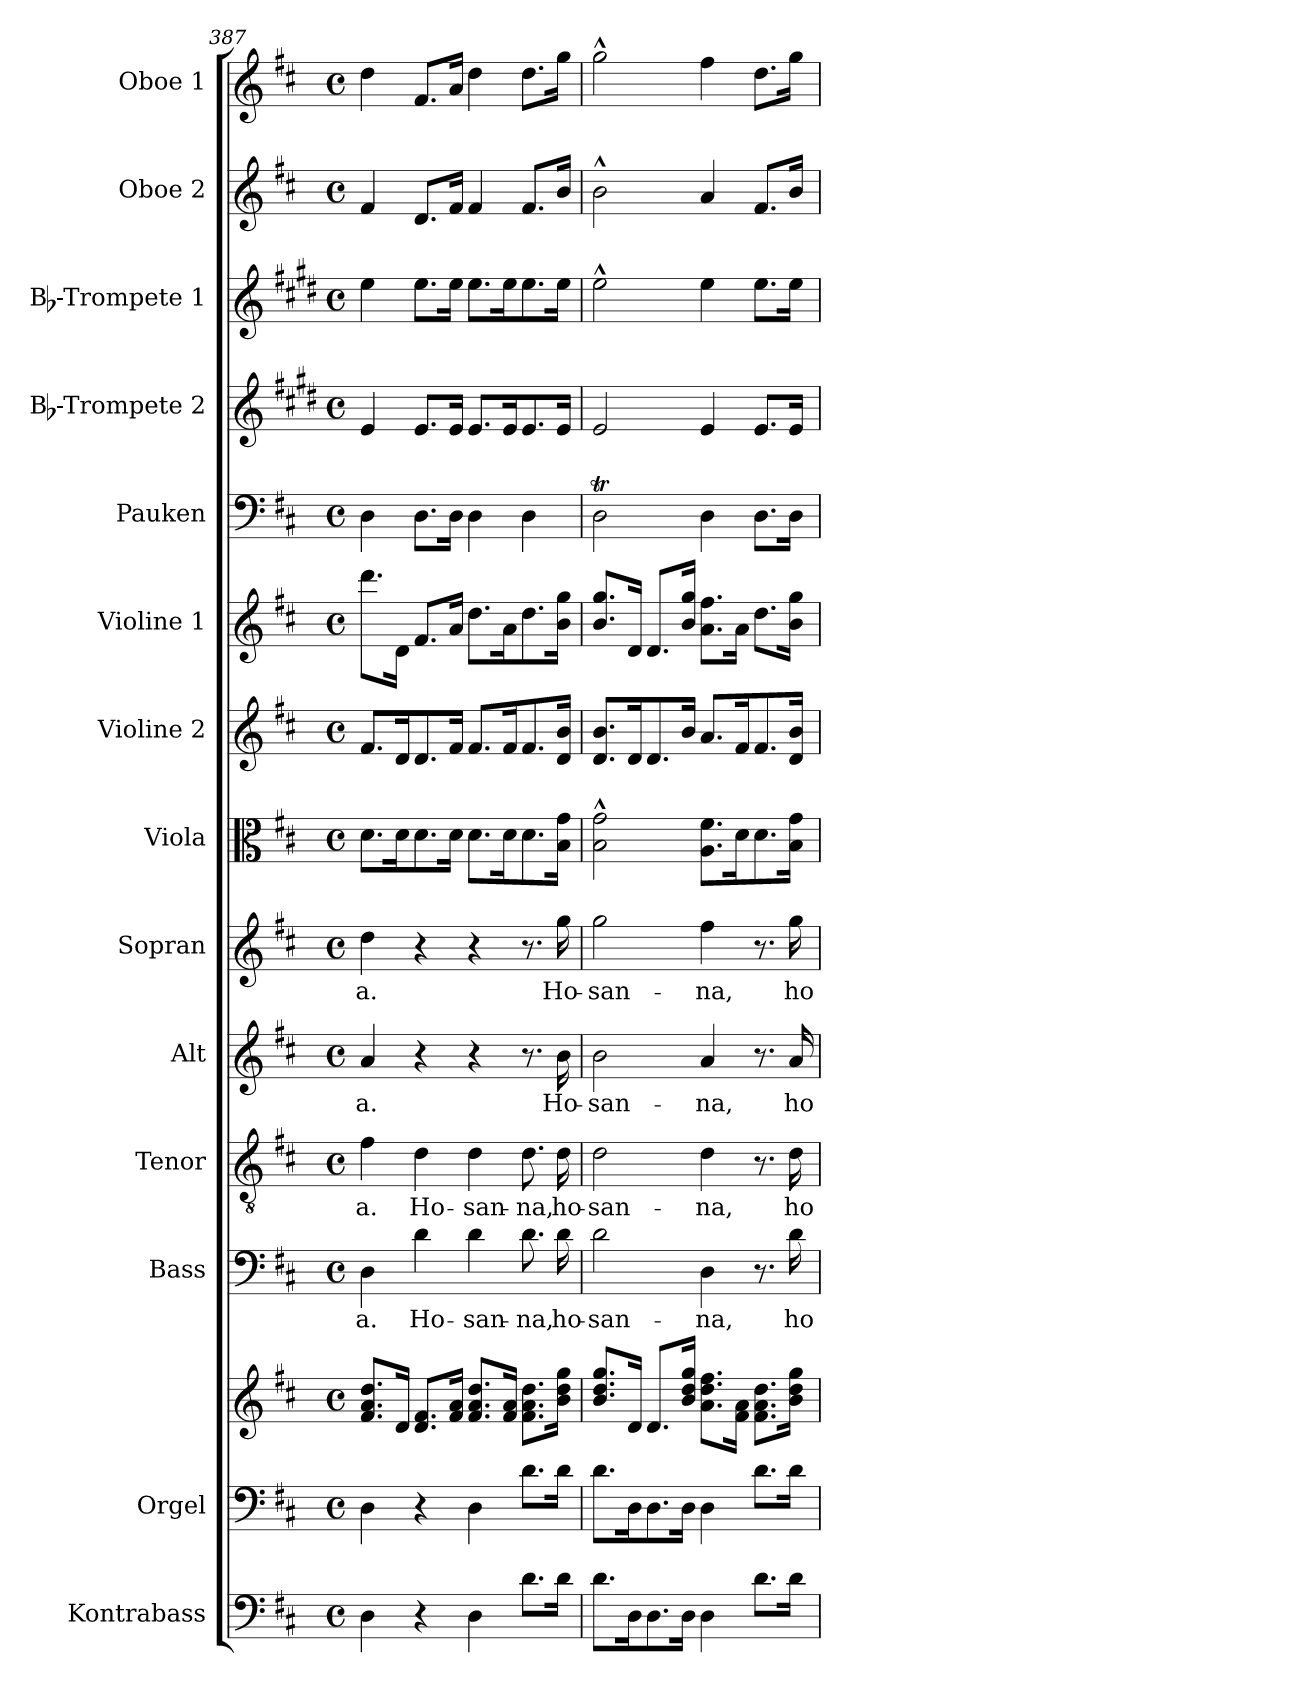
**kern	**kern	**kern	**kern	**text	**kern	**text	**kern	**text	**kern	**text	**kern	**kern	**kern	**kern	**kern	**kern	**kern	**kern
*part14	*part13	*part13	*part12	*part12	*part11	*part11	*part10	*part10	*part9	*part9	*part8	*part7	*part6	*part5	*part4	*part3	*part2	*part1
*staff15	*staff14	*staff13	*staff12	*staff12	*staff11	*staff11	*staff10	*staff10	*staff9	*staff9	*staff8	*staff7	*staff6	*staff5	*staff4	*staff3	*staff2	*staff1
*I"Kontrabass	*I"Orgel	*	*I"Bass	*	*I"Tenor	*	*I"Alt	*	*I"Sopran	*	*I"Viola	*I"Violine 2	*I"Violine 1	*I"Pauken	*I"Bb-Trompete 2	*I"Bb-Trompete 1	*I"Oboe 2	*I"Oboe 1
*I'Kb.	*I'Org.	*	*I'B.	*	*I'T.	*	*I'A.	*	*I'S.	*	*I'Vla.	*I'Vl. 2	*I'Vl. 1	*I'Pk.	*I'Bb Trp. 2	*I'Bb Trp. 1	*I'Ob. 2	*I'Ob. 1
*clefF4	*clefF4	*clefG2	*clefF4	*	*clefGv2	*	*clefG2	*	*clefG2	*	*clefC3	*clefG2	*clefG2	*clefF4	*clefG2	*clefG2	*clefG2	*clefG2
*ITrd7c12	*	*	*	*	*	*	*	*	*	*	*	*	*	*	*ITrd1c2	*ITrd1c2	*	*
*k[f#c#]	*k[f#c#]	*k[f#c#]	*k[f#c#]	*	*k[f#c#]	*	*k[f#c#]	*	*k[f#c#]	*	*k[f#c#]	*k[f#c#]	*k[f#c#]	*k[f#c#]	*k[f#c#]	*k[f#c#]	*k[f#c#]	*k[f#c#]
*D:	*D:	*D:	*D:	*	*D:	*	*D:	*	*D:	*	*D:	*D:	*D:	*D:	*D:	*D:	*D:	*D:
*M4/4	*M4/4	*M4/4	*M4/4	*	*M4/4	*	*M4/4	*	*M4/4	*	*M4/4	*M4/4	*M4/4	*M4/4	*M4/4	*M4/4	*M4/4	*M4/4
*met(c)	*met(c)	*met(c)	*met(c)	*	*met(c)	*	*met(c)	*	*met(c)	*	*met(c)	*met(c)	*met(c)	*met(c)	*met(c)	*met(c)	*met(c)	*met(c)
=387	=387	=387	=387	=387	=387	=387	=387	=387	=387	=387	=387	=387	=387	=387	=387	=387	=387	=387
!	!	!	!	!LO:LY:b	!	!LO:LY:b	!	!LO:LY:b	!	!LO:LY:b	!	!	!	!	!	!	!	!
4DD\	4D\	8.f#/ 8.a/ 8.dd/L	4D\	-a.	4f#\	-a.	4a/	-a.	4dd\	-a.	8.d\L	8.f#/L	8.ddd\L	4D\	4d/	4dd\	4f#/	4dd\
.	.	16d/Jk	.	.	.	.	.	.	.	.	16d\k	16d/k	16d\Jk	.	.	.	.	.
!	!	!	!	!LO:LY:b	!	!LO:LY:b	!	!	!	!	!	!	!	!	!	!	!	!
4r	4r	8.d/ 8.f#/L	4d\	Ho-	4d\	Ho-	4r	.	4r	.	8.d\	8.d/	8.f#/L	8.D\L	8.d/L	8.dd\L	8.d/L	8.f#/L
.	.	16f#/ 16a/Jk	.	.	.	.	.	.	.	.	16d\Jk	16f#/Jk	16a/Jk	16D\Jk	16d/Jk	16dd\Jk	16f#/Jk	16a/Jk
!	!	!	!	!LO:LY:b	!	!LO:LY:b	!	!	!	!	!	!	!	!	!	!	!	!
4DD\	4D\	8.f#/ 8.a/ 8.dd/L	4d\	-san-	4d\	-san-	4r	.	4r	.	8.d\L	8.f#/L	8.dd\L	4D\	8.d/L	8.dd\L	4f#/	4dd\
.	.	16f#/ 16a/Jk	.	.	.	.	.	.	.	.	16d\k	16f#/k	16a\k	.	16d/k	16dd\k	.	.
!	!	!	!	!LO:LY:b	!	!LO:LY:b	!	!	!	!	!	!	!	!	!	!	!	!
8.D\L	8.d\L	8.f#\ 8.a\ 8.dd\L	8.d\	-na,	8.d\	-na,	8.r	.	8.r	.	8.d\	8.f#/	8.dd\	4D\	8.d/	8.dd\	8.f#/L	8.dd\L
!	!	!	!	!LO:LY:b	!	!LO:LY:b	!	!LO:LY:b	!	!LO:LY:b	!	!	!	!	!	!	!	!
16D\Jk	16d\Jk	16b\ 16dd\ 16gg\Jk	16d\	ho-	16d\	ho-	16b\	Ho-	16gg\	Ho-	16B\ 16g\Jk	16d/ 16b/Jk	16b\ 16gg\Jk	.	16d/Jk	16dd\Jk	16b/Jk	16gg\Jk
=388	=388	=388	=388	=388	=388	=388	=388	=388	=388	=388	=388	=388	=388	=388	=388	=388	=388	=388
!	!	!	!	!LO:LY:b	!	!LO:LY:b	!	!LO:LY:b	!	!LO:LY:b	!	!	!	!	!	!	!	!
8.D\L	8.d\L	8.b/ 8.dd/ 8.gg/L	2d\	-san-	2d\	-san-	2b\	-san-	2gg\	-san-	2B\^^> 2g\^^>	8.d/ 8.b/L	8.b/ 8.gg/L	2DT\	2d/	2dd^^>\	2b^^>\	2gg^^>\
16DD\k	16D\k	16d/Jk	.	.	.	.	.	.	.	.	.	16d/k	16d/Jk	.	.	.	.	.
8.DD\	8.D\	8.d/L	.	.	.	.	.	.	.	.	.	8.d/	8.d/L	.	.	.	.	.
16DD\Jk	16D\Jk	16b/ 16dd/ 16gg/Jk	.	.	.	.	.	.	.	.	.	16b/Jk	16b/ 16gg/Jk	.	.	.	.	.
!	!	!	!	!LO:LY:b	!	!LO:LY:b	!	!LO:LY:b	!	!LO:LY:b	!	!	!	!	!	!	!	!
4DD\	4D\	8.a\ 8.dd\ 8.ff#\L	4D\	-na,	4d\	-na,	4a/	-na,	4ff#\	-na,	8.A\ 8.f#\L	8.a/L	8.a\ 8.ff#\L	4D\	4d/	4dd\	4a/	4ff#\
.	.	16f#\ 16a\Jk	.	.	.	.	.	.	.	.	16d\k	16f#/k	16a\Jk	.	.	.	.	.
8.D\L	8.d\L	8.f#\ 8.a\ 8.dd\L	8.r	.	8.r	.	8.r	.	8.r	.	8.d\	8.f#/	8.dd\L	8.D\L	8.d/L	8.dd\L	8.f#/L	8.dd\L
!	!	!	!	!LO:LY:b	!	!LO:LY:b	!	!LO:LY:b	!	!LO:LY:b	!	!	!	!	!	!	!	!
16D\Jk	16d\Jk	16b\ 16dd\ 16gg\Jk	16d\	ho-	16d\	ho-	16a/	ho-	16gg\	ho-	16B\ 16g\Jk	16d/ 16b/Jk	16b\ 16gg\Jk	16D\Jk	16d/Jk	16dd\Jk	16b/Jk	16gg\Jk
=	=	=	=	=	=	=	=	=	=	=	=	=	=	=	=	=	=	=
*-	*-	*-	*-	*-	*-	*-	*-	*-	*-	*-	*-	*-	*-	*-	*-	*-	*-	*-
